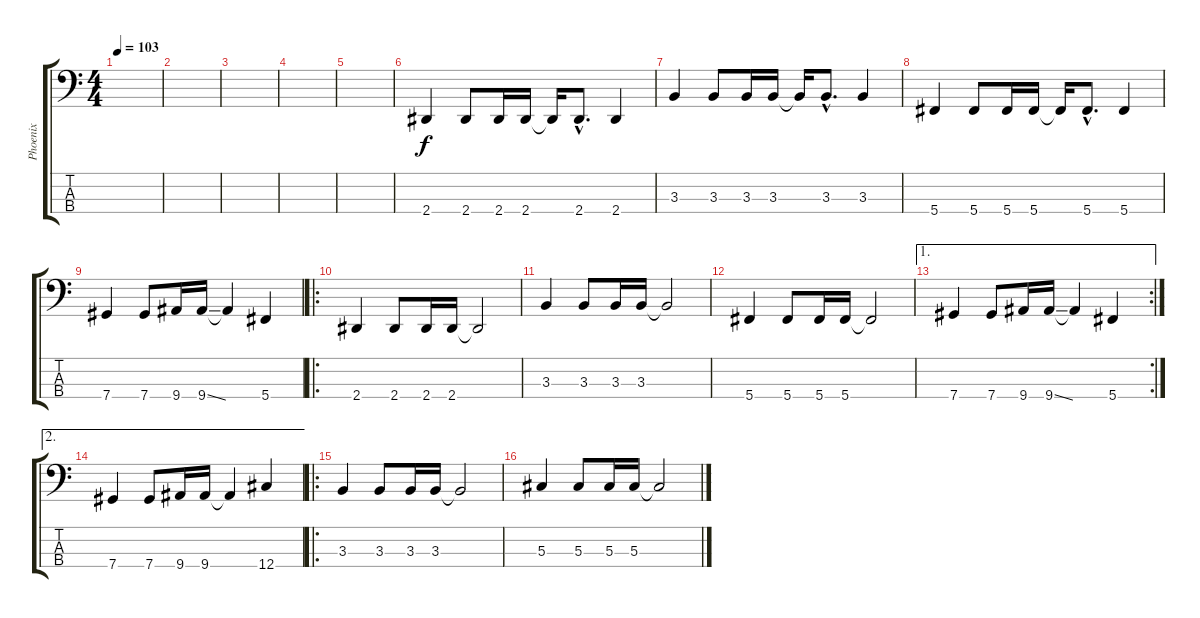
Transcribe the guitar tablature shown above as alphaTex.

\track ("Phoenix" "Phoenix") {instrument electricbasspick}
\staff {score tabs}
\tuning (Gb2 Db2 Ab1 Db1) {hide}
\ts (4 4)
\tempo 103
\clef f4
\ks c
|
|
|
|
|
2.4.4 2.4.8 2.4.16 2.4.16 2.4{t}.16 2.4{hac}.8{d} 2.4.4 |
3.3.4 3.3.8 3.3.16 3.3.16 3.3{t}.16 3.3{hac}.8{d} 3.3.4 |
5.4.4 5.4.8 5.4.16 5.4.16 5.4{t}.16 5.4{hac}.8{d} 5.4.4 |
7.4.4 7.4.8 9.4.16 9.4{ss}.16 9.4{t}.4 5.4.4 |
\ro
2.4.4 2.4.8 2.4.16 2.4.16 2.4{t}.2 |
3.3.4 3.3.8 3.3.16 3.3.16 3.3{t}.2 |
5.4.4 5.4.8 5.4.16 5.4.16 5.4{t}.2 |
\ae 1
\rc 2
7.4.4 7.4.8 9.4.16 9.4{ss}.16 9.4{t}.4 5.4.4 |
\ae 2
7.4.4 7.4.8 9.4.16 9.4.16 9.4{t}.4 12.4.4 |
\ro
3.3.4 3.3.8 3.3.16 3.3.16 3.3{t}.2 |
5.3.4 5.3.8 5.3.16 5.3.16 5.3{t}.2
